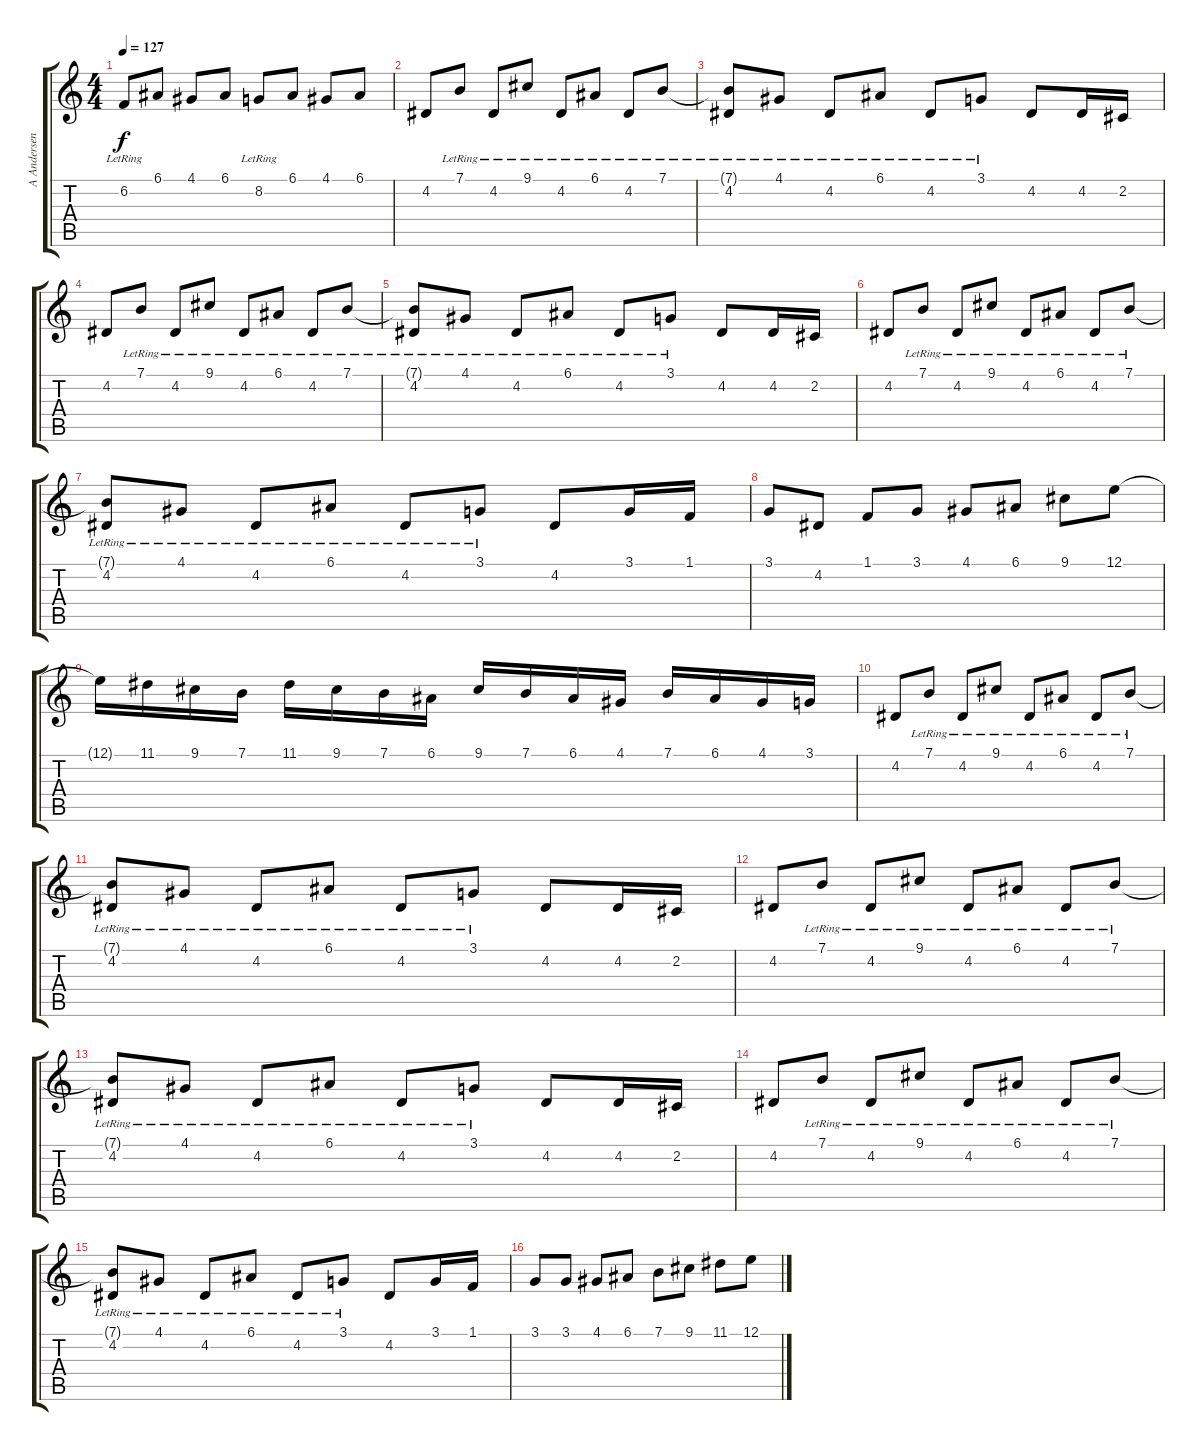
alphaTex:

\track ("A Andersen" "A Andersen") {instrument churchorgan}
\staff {score tabs}
\tuning (E4 B3 G3 D3 A2 E2) {hide}
\ts (4 4)
\tempo 127
\clef g2
\ks c
6.2{lr}.8{dy f} 6.1.8 4.1.8 6.1.8 8.2{lr}.8 6.1.8 4.1.8 6.1.8 |
4.2.8 7.1{lr}.8 4.2{lr}.8 9.1{lr}.8 4.2{lr}.8 6.1{lr}.8 4.2{lr}.8 7.1{lr}.8 |
(7.1{t} 4.2{lr}).8 4.1{lr}.8 4.2{lr}.8 6.1{lr}.8 4.2{lr}.8 3.1{lr}.8 4.2.8 4.2.16 2.2.16 |
4.2.8 7.1{lr}.8 4.2{lr}.8 9.1{lr}.8 4.2{lr}.8 6.1{lr}.8 4.2{lr}.8 7.1{lr}.8 |
(7.1{t} 4.2{lr}).8 4.1{lr}.8 4.2{lr}.8 6.1{lr}.8 4.2{lr}.8 3.1{lr}.8 4.2.8 4.2.16 2.2.16 |
4.2.8 7.1{lr}.8 4.2{lr}.8 9.1{lr}.8 4.2{lr}.8 6.1{lr}.8 4.2{lr}.8 7.1{lr}.8 |
(7.1{t} 4.2{lr}).8 4.1{lr}.8 4.2{lr}.8 6.1{lr}.8 4.2{lr}.8 3.1{lr}.8 4.2.8 3.1.16 1.1.16 |
3.1.8 4.2.8 1.1.8 3.1.8 4.1.8 6.1.8 9.1.8 12.1.8 |
12.1{t}.16 11.1.16 9.1.16 7.1.16 11.1.16 9.1.16 7.1.16 6.1.16 9.1.16 7.1.16 6.1.16 4.1.16 7.1.16 6.1.16 4.1.16 3.1.16 |
4.2.8 7.1{lr}.8 4.2{lr}.8 9.1{lr}.8 4.2{lr}.8 6.1{lr}.8 4.2{lr}.8 7.1{lr}.8 |
(7.1{t} 4.2{lr}).8 4.1{lr}.8 4.2{lr}.8 6.1{lr}.8 4.2{lr}.8 3.1{lr}.8 4.2.8 4.2.16 2.2.16 |
4.2.8 7.1{lr}.8 4.2{lr}.8 9.1{lr}.8 4.2{lr}.8 6.1{lr}.8 4.2{lr}.8 7.1{lr}.8 |
(7.1{t} 4.2{lr}).8 4.1{lr}.8 4.2{lr}.8 6.1{lr}.8 4.2{lr}.8 3.1{lr}.8 4.2.8 4.2.16 2.2.16 |
4.2.8 7.1{lr}.8 4.2{lr}.8 9.1{lr}.8 4.2{lr}.8 6.1{lr}.8 4.2{lr}.8 7.1{lr}.8 |
(7.1{t} 4.2{lr}).8 4.1{lr}.8 4.2{lr}.8 6.1{lr}.8 4.2{lr}.8 3.1{lr}.8 4.2.8 3.1.16 1.1.16 |
3.1.8 3.1.8 4.1.8 6.1.8 7.1.8 9.1.8 11.1.8 12.1.8
